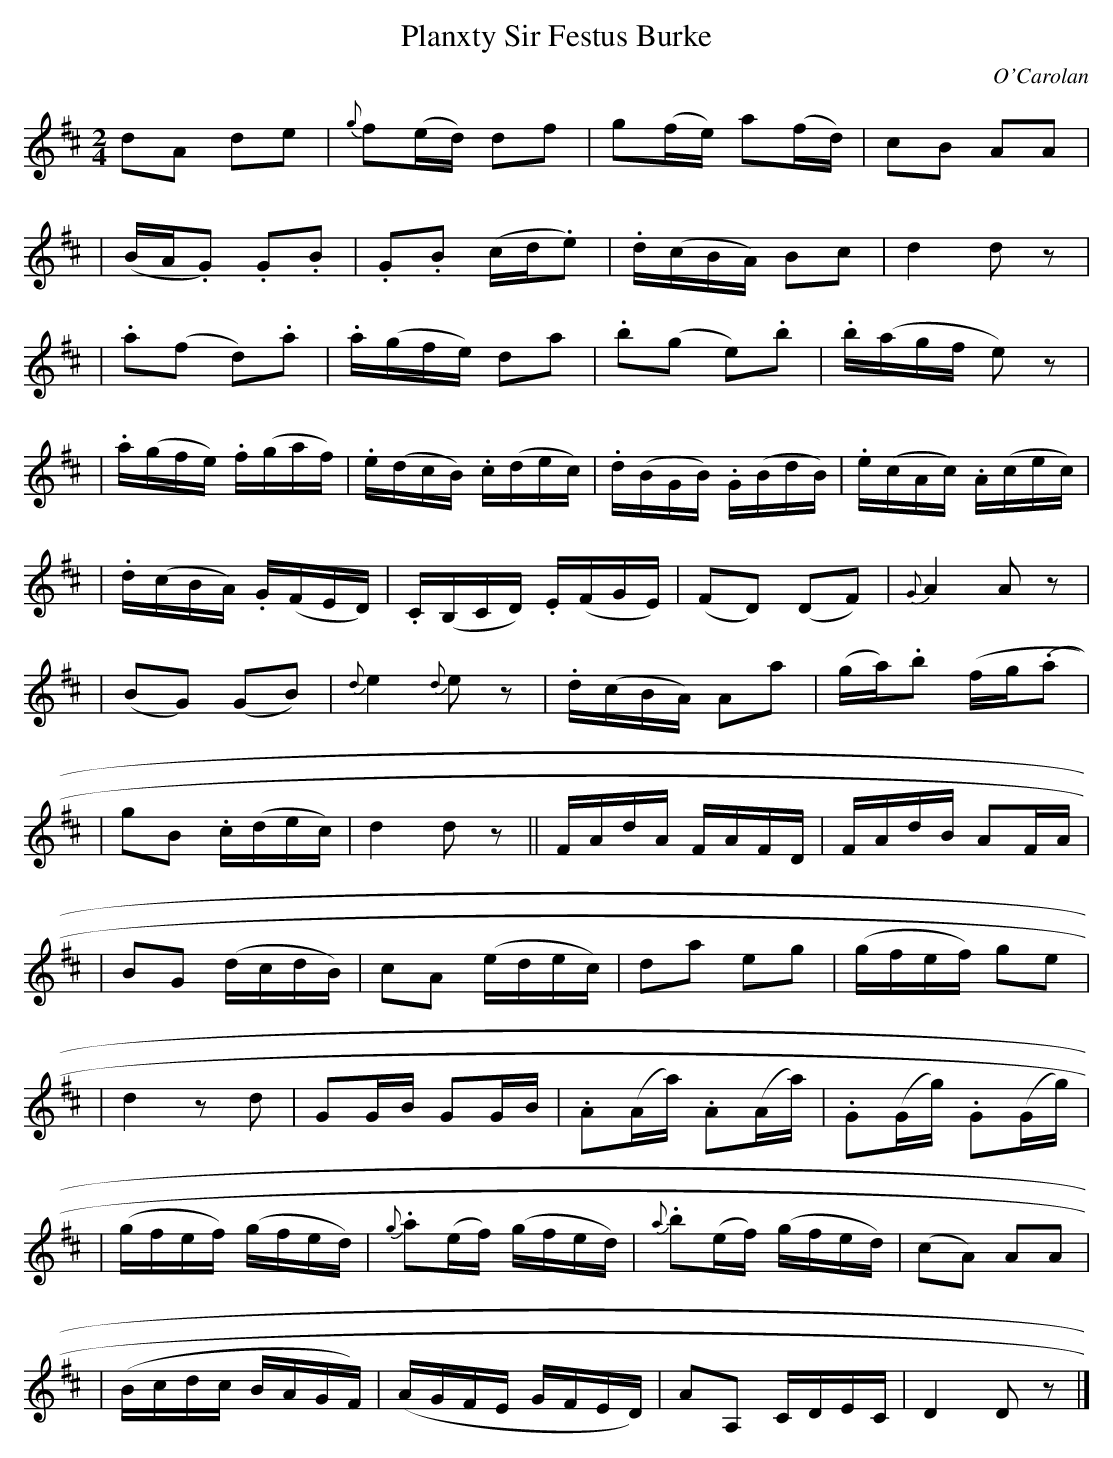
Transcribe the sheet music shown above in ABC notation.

X:1
T: Planxty Sir Festus Burke
C: O'Carolan
M: 2/4
L: 1/16
K: D
d2A2 d2e2 | {g}f2(ed) d2f2 | g2(fe) a2(fd) | c2B2 A2A2 |
| (BA.G2) .G2.B2 | .G2.B2 (cd.e2) | .d(cBA) B2c2 | d4 d2z2 |
| .a2(f2 d2).a2 | .a(gfe) d2a2 | .b2(g2 e2).b2 | .b(agf e2)z2 |
| .a(gfe) .f(gaf) | .e(dcB) .c(dec) | .d(BGB) .G(BdB) | .e(cAc) .A(cec) |
| .d(cBA) .G(FED) | .C(B,CD) .E(FGE) | (">"F2D2) (D2F2) | {G}A4 A2z2 |
| (B2G2) (G2B2) | {d}e4 {d}e2z2 | .d(cBA) A2a2 | (ga).b2 (fg(.a2 |
| g2B2 .c(dec) | d4 d2z2 || FAdA FAFD | FAdB A2FA |
| B2G2 (dcdB) | c2A2 (edec) | d2a2 e2g2 | (gfef) g2e2 |
| d4 z2d2 | G2GB G2GB | .A2(Aa) .A2(Aa) | .G2(Gg) .G2(Gg) |
| (gfef) (gfed) | {g}.a2(ef) (gfed) | {a}.b2(ef) (gfed) | (c2A2) A2A2 |
| (Bcdc BAGF) | (AGFE GFED) | A2A,2 CDEC | D4 D2z2 |]
